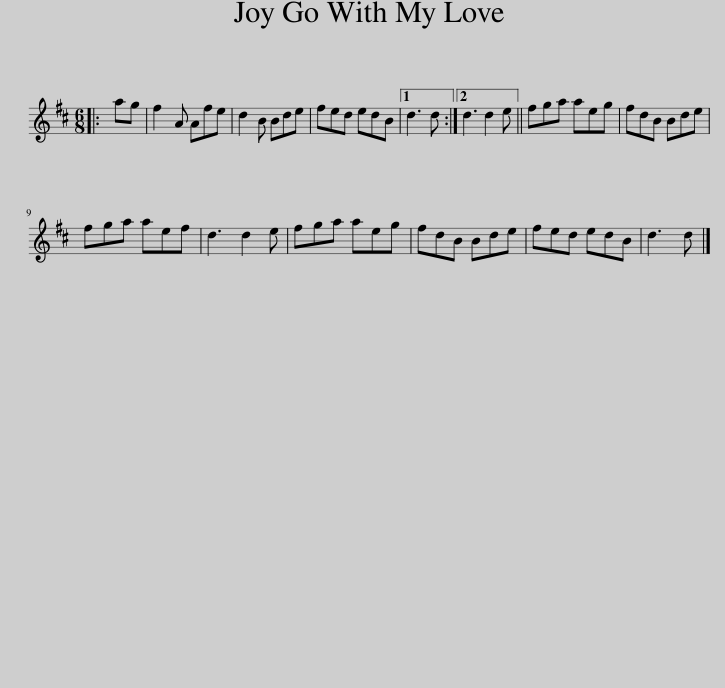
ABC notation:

X:1
L:1/8
M:6/8
I:linebreak $
K:D
V:1 treble
V:1
|: ag | f2 A Afe | d2 B Bde | fed edB |1 d3 d :|2 %5
 d3 d2 e || fga aeg | fdB Bde |$ fga aef | d3 d2 e | %10
 fga aeg | fdB Bde | fed edB | d3 d |] %14
